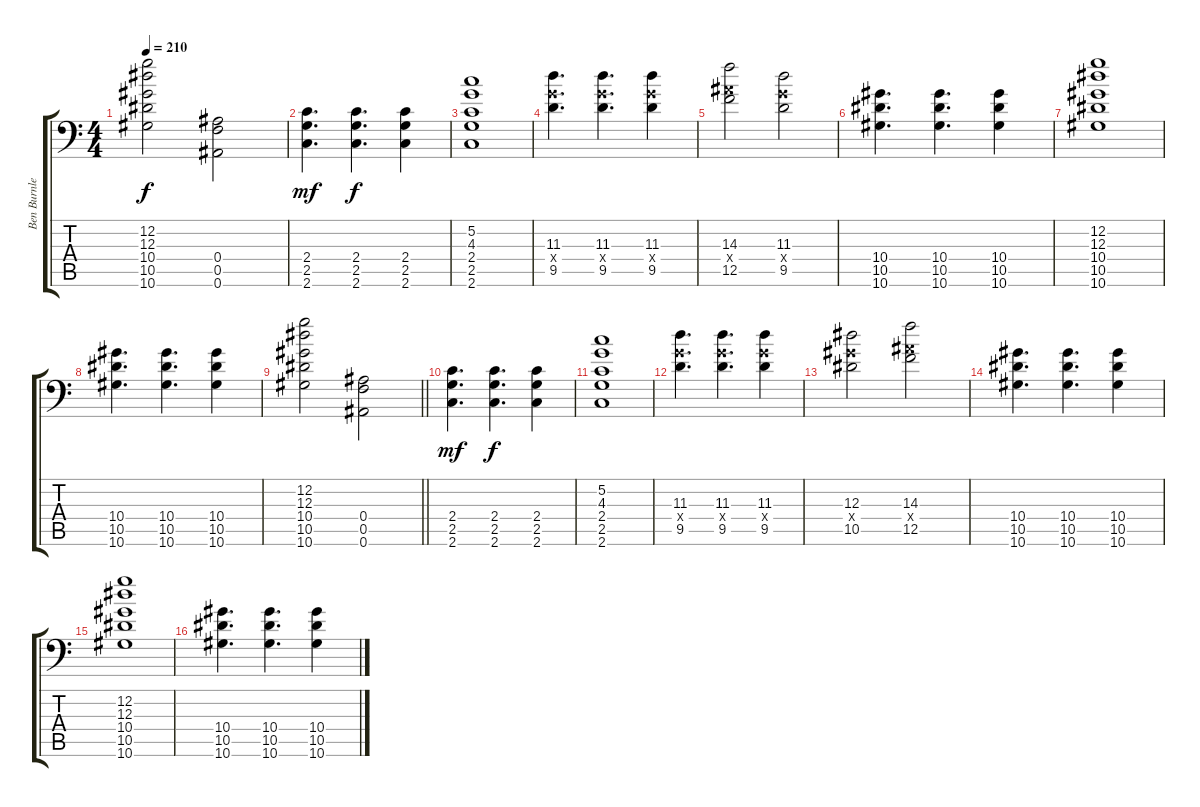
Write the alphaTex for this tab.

\track ("Ben Burnley" "Ben Burnle") {instrument distortionguitar}
\staff {score tabs}
\tuning (C4 G3 Eb3 Bb2 F2 Bb1) {hide}
\ts (4 4)
\tempo 210
\clef f4
\ks c
(12.2 12.3 10.4 10.5 10.6).2{dy f} (0.4 0.5 0.6).2 |
(2.4 2.5 2.6).4{d dy mf} (2.4 2.5 2.6).4{d dy f} (2.4 2.5 2.6).4 |
(5.2 4.3 2.4 2.5 2.6).1 |
(11.3 9.4{x} 9.5).4{d} (11.3 9.4{x} 9.5).4{d} (11.3 9.4{x} 9.5).4 |
(14.3 12.4{x} 12.5).2 (11.3 9.4{x} 9.5).2 |
(10.4 10.5 10.6).4{d} (10.4 10.5 10.6).4{d} (10.4 10.5 10.6).4 |
(12.2 12.3 10.4 10.5 10.6).1 |
(10.4 10.5 10.6).4{d} (10.4 10.5 10.6).4{d} (10.4 10.5 10.6).4 |
\barLineRight lightlight
(12.2 12.3 10.4 10.5 10.6).2 (0.4 0.5 0.6).2 |
(2.4 2.5 2.6).4{d dy mf} (2.4 2.5 2.6).4{d dy f} (2.4 2.5 2.6).4 |
(5.2 4.3 2.4 2.5 2.6).1 |
(11.3 9.4{x} 9.5).4{d} (11.3 9.4{x} 9.5).4{d} (11.3 9.4{x} 9.5).4 |
(12.3 10.4{x} 10.5).2 (14.3 12.4{x} 12.5).2 |
(10.4 10.5 10.6).4{d} (10.4 10.5 10.6).4{d} (10.4 10.5 10.6).4 |
(12.2 12.3 10.4 10.5 10.6).1 |
(10.4 10.5 10.6).4{d} (10.4 10.5 10.6).4{d} (10.4 10.5 10.6).4
